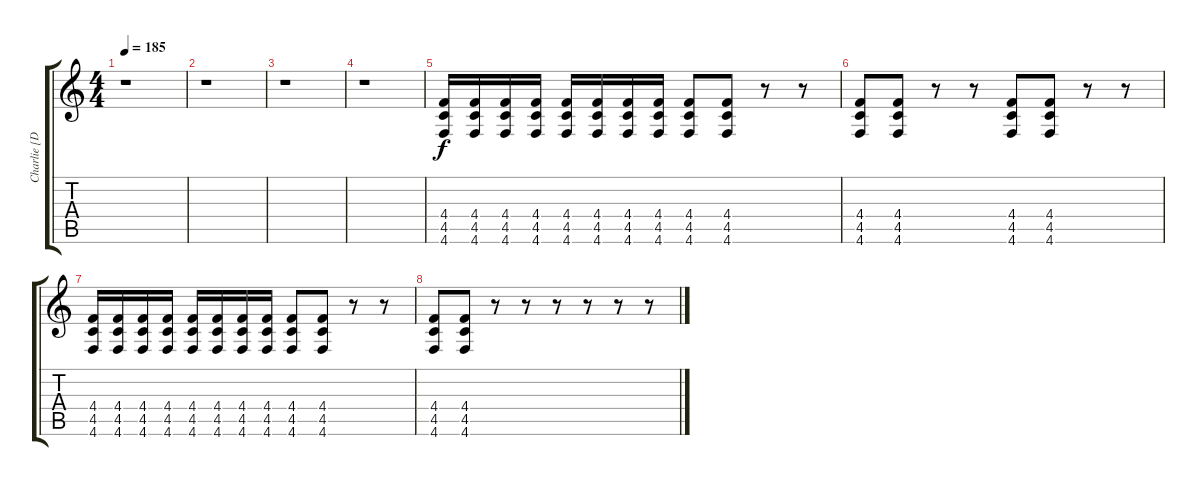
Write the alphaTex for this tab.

\track ("Charlie [Distortion]" "Charlie [D") {instrument distortionguitar}
\staff {score tabs}
\tuning (F4 C4 Ab3 Db3 Ab2 Db2) {hide}
\ts (4 4)
\tempo 185
\clef g2
\ks c
r.1{dy f} |
r.1 |
r.1 |
r.1 |
(4.4 4.5 4.6).16 (4.4 4.5 4.6).16 (4.4 4.5 4.6).16 (4.4 4.5 4.6).16 (4.4 4.5 4.6).16 (4.4 4.5 4.6).16 (4.4 4.5 4.6).16 (4.4 4.5 4.6).16 (4.4 4.5 4.6).8 (4.4 4.5 4.6).8 r.8 r.8 |
(4.4 4.5 4.6).8 (4.4 4.5 4.6).8 r.8 r.8 (4.4 4.5 4.6).8 (4.4 4.5 4.6).8 r.8 r.8 |
(4.4 4.5 4.6).16 (4.4 4.5 4.6).16 (4.4 4.5 4.6).16 (4.4 4.5 4.6).16 (4.4 4.5 4.6).16 (4.4 4.5 4.6).16 (4.4 4.5 4.6).16 (4.4 4.5 4.6).16 (4.4 4.5 4.6).8 (4.4 4.5 4.6).8 r.8 r.8 |
(4.4 4.5 4.6).8 (4.4 4.5 4.6).8 r.8 r.8 r.8 r.8 r.8 r.8
